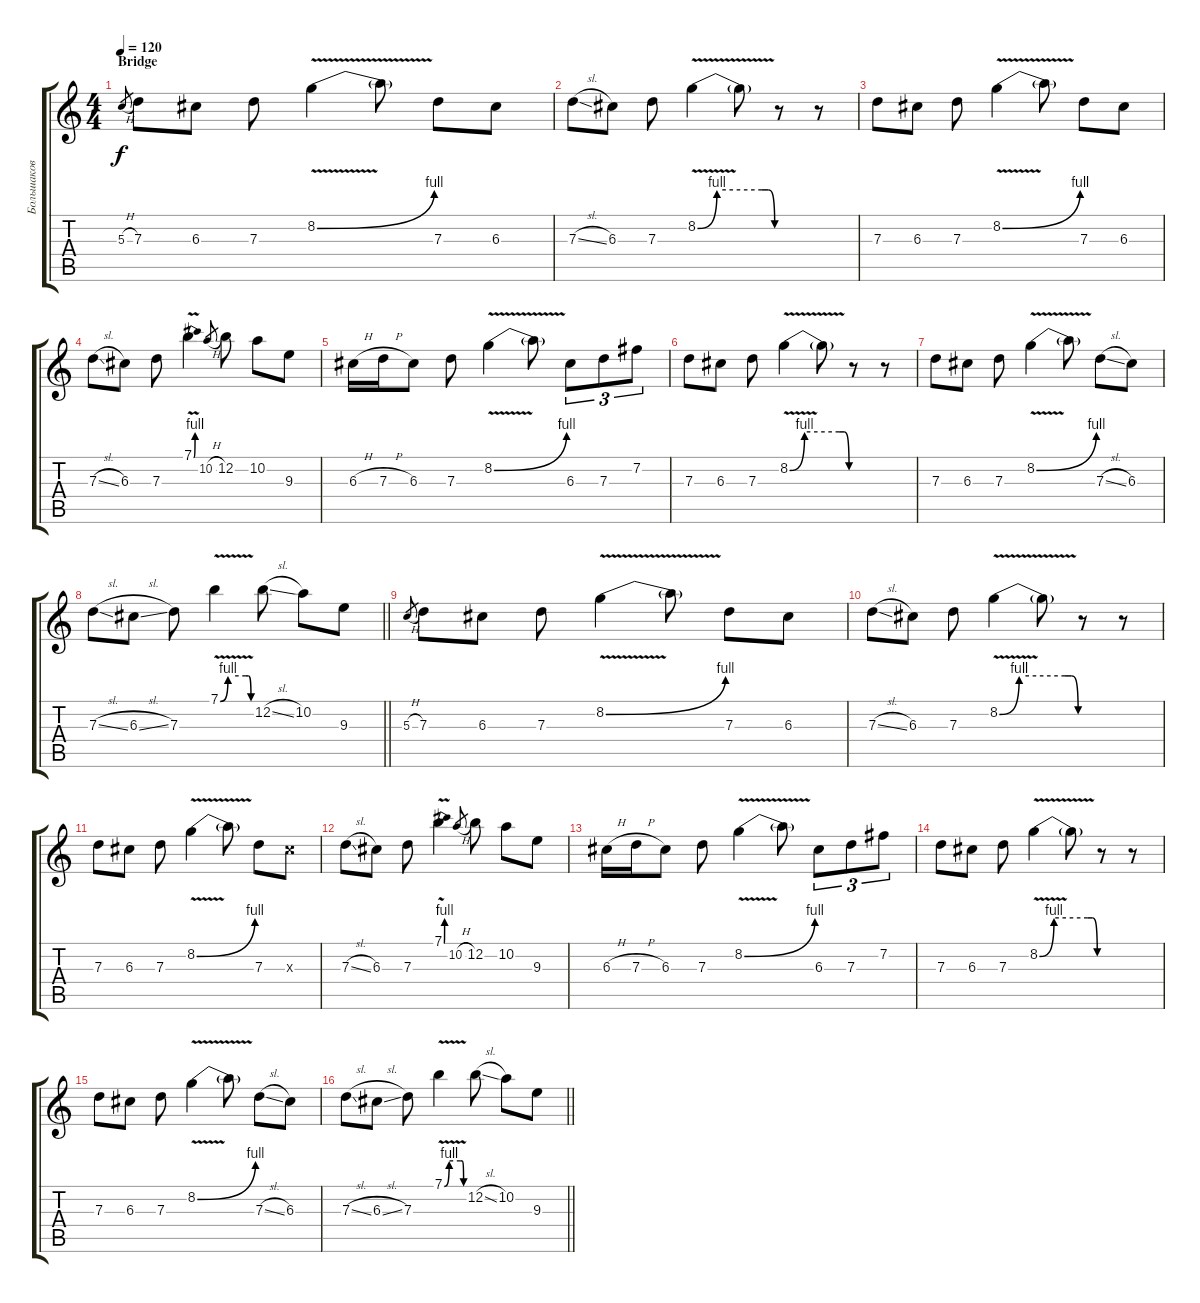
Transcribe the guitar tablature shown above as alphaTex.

\track ("Большаков Михаил ( Соло гитара )" "Большаков ") {instrument overdrivenguitar}
\staff {score tabs}
\tuning (E4 B3 G3 D3 A2 E2) {hide}
\ts (4 4)
\section ("" "Bridge")
\tempo 120
\clef g2
\ks c
5.3{h}.8{gr dy f} 7.3.8 6.3.8 7.3.8 8.2{be (bend 0 0 60 4) v}.4 8.2{t}.8 7.3.8 6.3.8 |
7.3{sl}.8 6.3.8 7.3.8 8.2{be (custom 0 0 15 4 50 4 55 4 60 0) v}.4 8.2{t}.8 r.8 r.8 |
7.3.8 6.3.8 7.3.8 8.2{be (bend 0 0 60 4) v}.4 8.2{t}.8 7.3.8 6.3.8 |
7.3{sl}.8 6.3.8 7.3.8 7.1{be (bend 0 0 60 4) v}.4 10.2{h}.8{gr} 12.2.8 10.2.8 9.3.8 |
6.3{h}.16 7.3{h}.16 6.3.8 7.3.8 8.2{be (bend 0 0 60 4) v}.4 8.2{t}.8 6.3.8{tu (3 2)} 7.3.8{tu (3 2)} 7.2.8{tu (3 2)} |
7.3.8 6.3.8 7.3.8 8.2{be (custom 0 0 15 4 50 4 55 4 60 0) v}.4 8.2{t}.8 r.8 r.8 |
7.3.8 6.3.8 7.3.8 8.2{be (bend 0 0 60 4) v}.4 8.2{t}.8 7.3{sl}.8 6.3.8 |
\barLineRight lightlight
7.3{sl}.8 6.3{sl}.8 7.3.8 7.1{be (custom 0 0 15 4 50 4 55 4 60 0) v}.4 12.2{sl}.8 10.2.8 9.3.8 |
\section ("" "")
5.3{h}.8{gr} 7.3.8 6.3.8 7.3.8 8.2{be (bend 0 0 60 4) v}.4 8.2{t}.8 7.3.8 6.3.8 |
7.3{sl}.8 6.3.8 7.3.8 8.2{be (custom 0 0 15 4 50 4 55 4 60 0) v}.4 8.2{t}.8 r.8 r.8 |
7.3.8 6.3.8 7.3.8 8.2{be (bend 0 0 60 4) v}.4 8.2{t}.8 7.3.8 6.3{x}.8 |
7.3{sl}.8 6.3.8 7.3.8 7.1{be (bend 0 0 60 4) v}.4 10.2{h}.8{gr} 12.2.8 10.2.8 9.3.8 |
6.3{h}.16 7.3{h}.16 6.3.8 7.3.8 8.2{be (bend 0 0 60 4) v}.4 8.2{t}.8 6.3.8{tu (3 2)} 7.3.8{tu (3 2)} 7.2.8{tu (3 2)} |
7.3.8 6.3.8 7.3.8 8.2{be (custom 0 0 15 4 50 4 55 4 60 0) v}.4 8.2{t}.8 r.8 r.8 |
7.3.8 6.3.8 7.3.8 8.2{be (bend 0 0 60 4) v}.4 8.2{t}.8 7.3{sl}.8 6.3.8 |
\barLineRight lightlight
7.3{sl}.8 6.3{sl}.8 7.3.8 7.1{be (custom 0 0 15 4 50 4 55 4 60 0) v}.4 12.2{sl}.8 10.2.8 9.3{ss}.8
